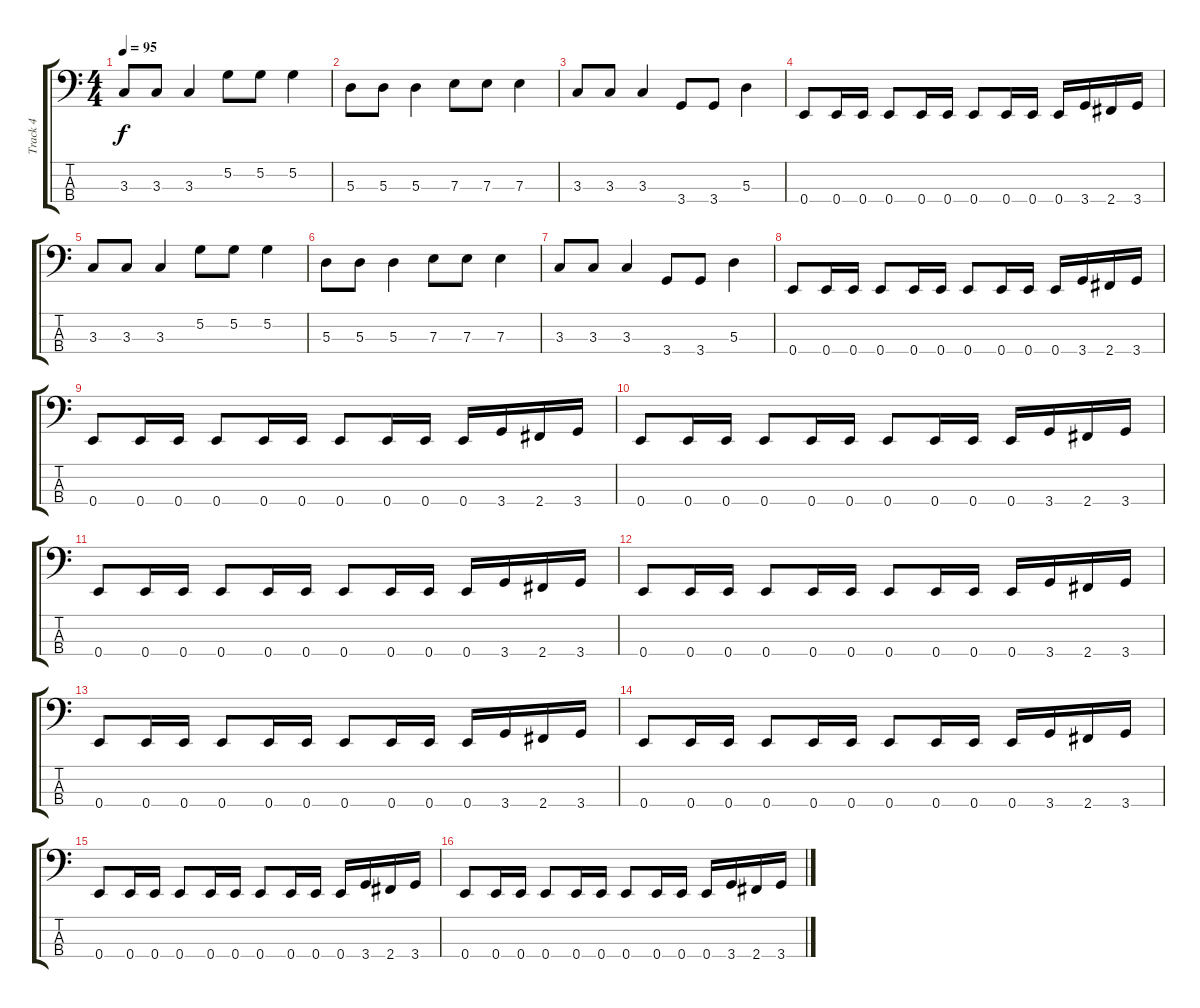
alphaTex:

\track ("Track 4" "Track 4") {instrument electricbassfinger}
\staff {score tabs}
\tuning (G2 D2 A1 E1) {hide}
\ts (4 4)
\tempo 95
\clef f4
\ks c
3.3.8{dy f} 3.3.8 3.3.4 5.2.8 5.2.8 5.2.4 |
5.3.8 5.3.8 5.3.4 7.3.8 7.3.8 7.3.4 |
3.3.8 3.3.8 3.3.4 3.4.8 3.4.8 5.3.4 |
0.4.8 0.4.16 0.4.16 0.4.8 0.4.16 0.4.16 0.4.8 0.4.16 0.4.16 0.4.16 3.4.16 2.4.16 3.4.16 |
3.3.8 3.3.8 3.3.4 5.2.8 5.2.8 5.2.4 |
5.3.8 5.3.8 5.3.4 7.3.8 7.3.8 7.3.4 |
3.3.8 3.3.8 3.3.4 3.4.8 3.4.8 5.3.4 |
0.4.8 0.4.16 0.4.16 0.4.8 0.4.16 0.4.16 0.4.8 0.4.16 0.4.16 0.4.16 3.4.16 2.4.16 3.4.16 |
0.4.8 0.4.16 0.4.16 0.4.8 0.4.16 0.4.16 0.4.8 0.4.16 0.4.16 0.4.16 3.4.16 2.4.16 3.4.16 |
0.4.8 0.4.16 0.4.16 0.4.8 0.4.16 0.4.16 0.4.8 0.4.16 0.4.16 0.4.16 3.4.16 2.4.16 3.4.16 |
0.4.8 0.4.16 0.4.16 0.4.8 0.4.16 0.4.16 0.4.8 0.4.16 0.4.16 0.4.16 3.4.16 2.4.16 3.4.16 |
0.4.8 0.4.16 0.4.16 0.4.8 0.4.16 0.4.16 0.4.8 0.4.16 0.4.16 0.4.16 3.4.16 2.4.16 3.4.16 |
0.4.8 0.4.16 0.4.16 0.4.8 0.4.16 0.4.16 0.4.8 0.4.16 0.4.16 0.4.16 3.4.16 2.4.16 3.4.16 |
0.4.8 0.4.16 0.4.16 0.4.8 0.4.16 0.4.16 0.4.8 0.4.16 0.4.16 0.4.16 3.4.16 2.4.16 3.4.16 |
0.4.8 0.4.16 0.4.16 0.4.8 0.4.16 0.4.16 0.4.8 0.4.16 0.4.16 0.4.16 3.4.16 2.4.16 3.4.16 |
0.4.8 0.4.16 0.4.16 0.4.8 0.4.16 0.4.16 0.4.8 0.4.16 0.4.16 0.4.16 3.4.16 2.4.16 3.4.16
